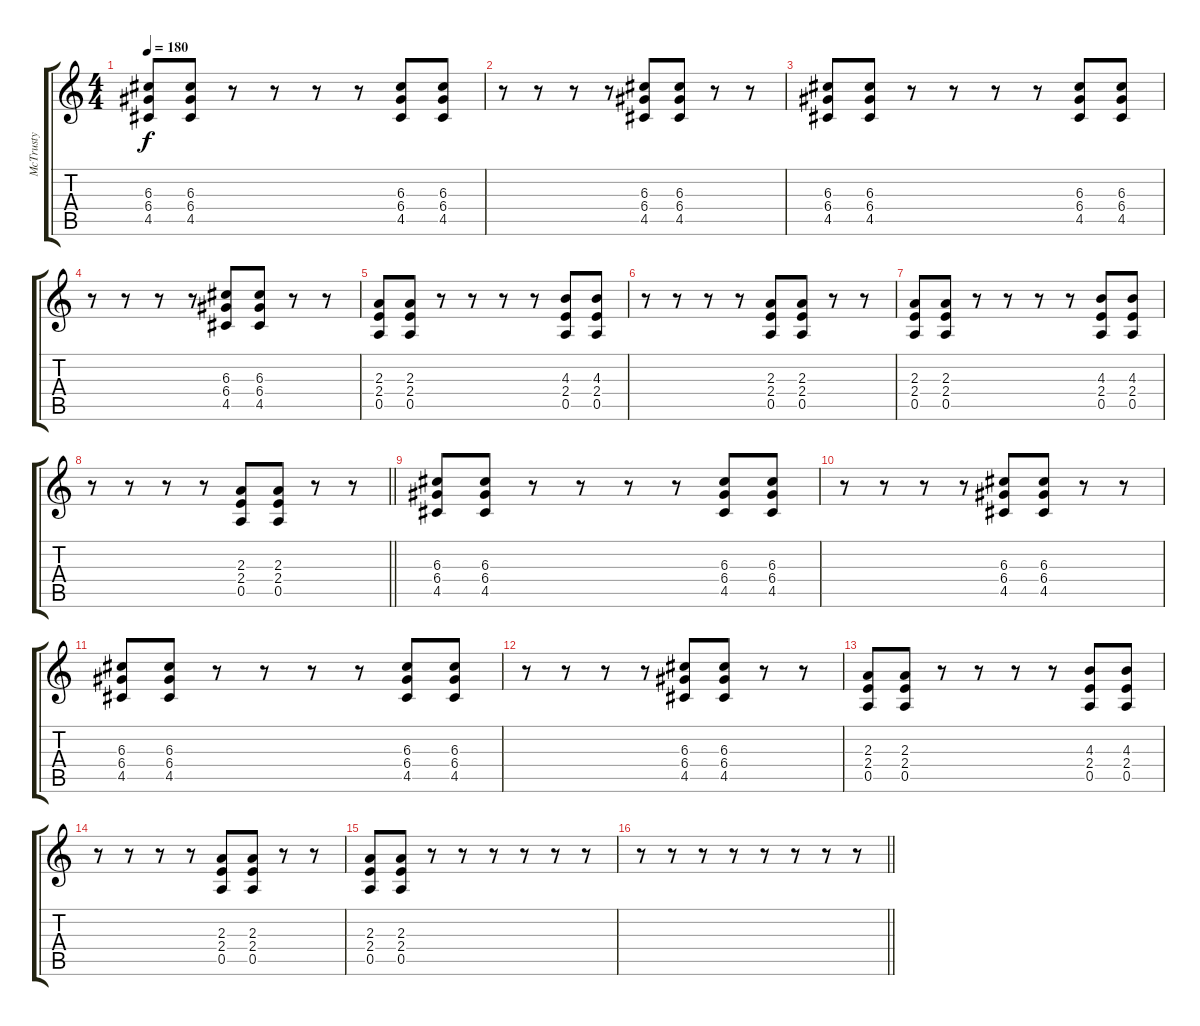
\track ("McTrusty" "McTrusty") {instrument distortionguitar}
\staff {score tabs}
\tuning (E4 B3 G3 D3 A2 D2) {hide}
\ts (4 4)
\tempo 180
\clef g2
\ks c
(6.3 6.4 4.5).8{dy f} (6.3 6.4 4.5).8 r.8 r.8 r.8 r.8 (6.3 6.4 4.5).8 (6.3 6.4 4.5).8 |
r.8 r.8 r.8 r.8 (6.3 6.4 4.5).8 (6.3 6.4 4.5).8 r.8 r.8 |
(6.3 6.4 4.5).8 (6.3 6.4 4.5).8 r.8 r.8 r.8 r.8 (6.3 6.4 4.5).8 (6.3 6.4 4.5).8 |
r.8 r.8 r.8 r.8 (6.3 6.4 4.5).8 (6.3 6.4 4.5).8 r.8 r.8 |
(2.3 2.4 0.5).8 (2.3 2.4 0.5).8 r.8 r.8 r.8 r.8 (4.3 2.4 0.5).8 (4.3 2.4 0.5).8 |
r.8 r.8 r.8 r.8 (2.3 2.4 0.5).8 (2.3 2.4 0.5).8 r.8 r.8 |
(2.3 2.4 0.5).8 (2.3 2.4 0.5).8 r.8 r.8 r.8 r.8 (4.3 2.4 0.5).8 (4.3 2.4 0.5).8 |
\barLineRight lightlight
r.8 r.8 r.8 r.8 (2.3 2.4 0.5).8 (2.3 2.4 0.5).8 r.8 r.8 |
\section ("" "")
(6.3 6.4 4.5).8 (6.3 6.4 4.5).8 r.8 r.8 r.8 r.8 (6.3 6.4 4.5).8 (6.3 6.4 4.5).8 |
r.8 r.8 r.8 r.8 (6.3 6.4 4.5).8 (6.3 6.4 4.5).8 r.8 r.8 |
(6.3 6.4 4.5).8 (6.3 6.4 4.5).8 r.8 r.8 r.8 r.8 (6.3 6.4 4.5).8 (6.3 6.4 4.5).8 |
r.8 r.8 r.8 r.8 (6.3 6.4 4.5).8 (6.3 6.4 4.5).8 r.8 r.8 |
(2.3 2.4 0.5).8 (2.3 2.4 0.5).8 r.8 r.8 r.8 r.8 (4.3 2.4 0.5).8 (4.3 2.4 0.5).8 |
r.8 r.8 r.8 r.8 (2.3 2.4 0.5).8 (2.3 2.4 0.5).8 r.8 r.8 |
(2.3 2.4 0.5).8 (2.3 2.4 0.5).8 r.8 r.8 r.8 r.8 r.8 r.8 |
\barLineRight lightlight
r.8 r.8 r.8 r.8 r.8 r.8 r.8 r.8
